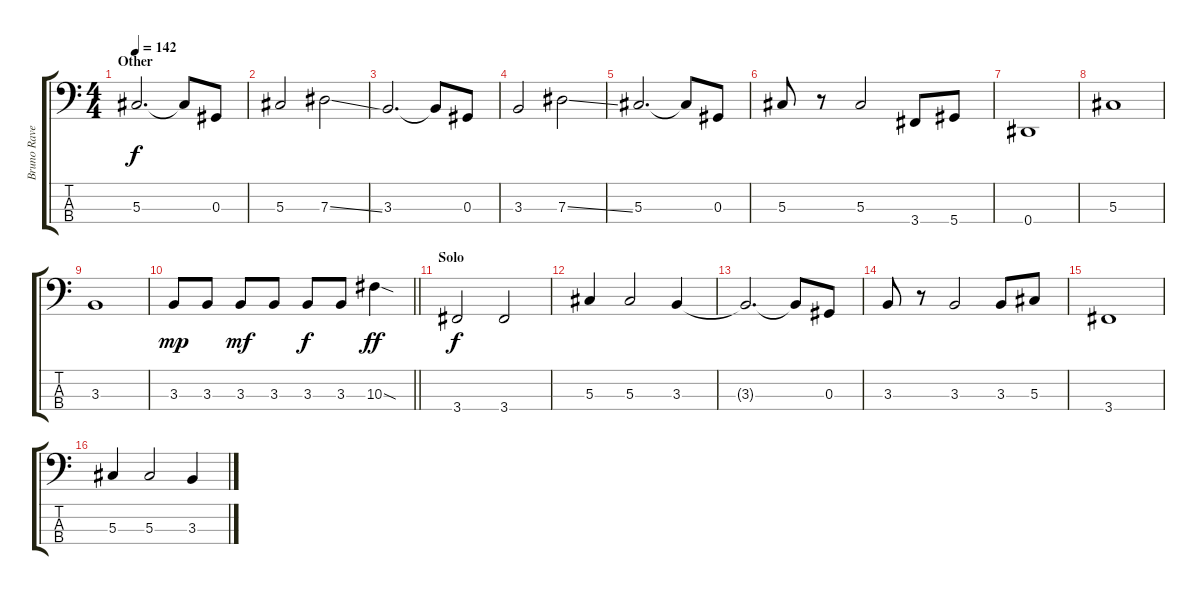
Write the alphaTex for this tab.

\track ("Bruno Ravel" "Bruno Rave") {instrument electricbassfinger}
\staff {score tabs}
\tuning (Gb2 Db2 Ab1 Eb1) {hide}
\ts (4 4)
\section ("" "Other")
\tempo 142
\clef f4
\ks c
5.3.2{d dy f instrument electricbassfinger} 5.3{t}.8 0.3.8 |
5.3.2 7.3{ss}.2 |
3.3.2{d} 3.3{t}.8 0.3.8 |
3.3.2 7.3{ss}.2 |
5.3.2{d} 5.3{t}.8 0.3.8 |
5.3.8 r.8 5.3.2 3.4.8 5.4.8 |
0.4.1 |
5.3.1 |
3.3.1 |
\barLineRight lightlight
3.3.8{dy mp} 3.3.8 3.3.8{dy mf} 3.3.8 3.3.8{dy f} 3.3.8 10.3{sod}.4{dy ff} |
\section ("" "Solo")
3.4.2{dy f} 3.4.2 |
5.3.4 5.3.2 3.3.4 |
3.3{t}.2{d} 3.3{t}.8 0.3.8 |
3.3.8 r.8 3.3.2 3.3.8 5.3.8 |
3.4.1 |
5.3.4 5.3.2 3.3.4
